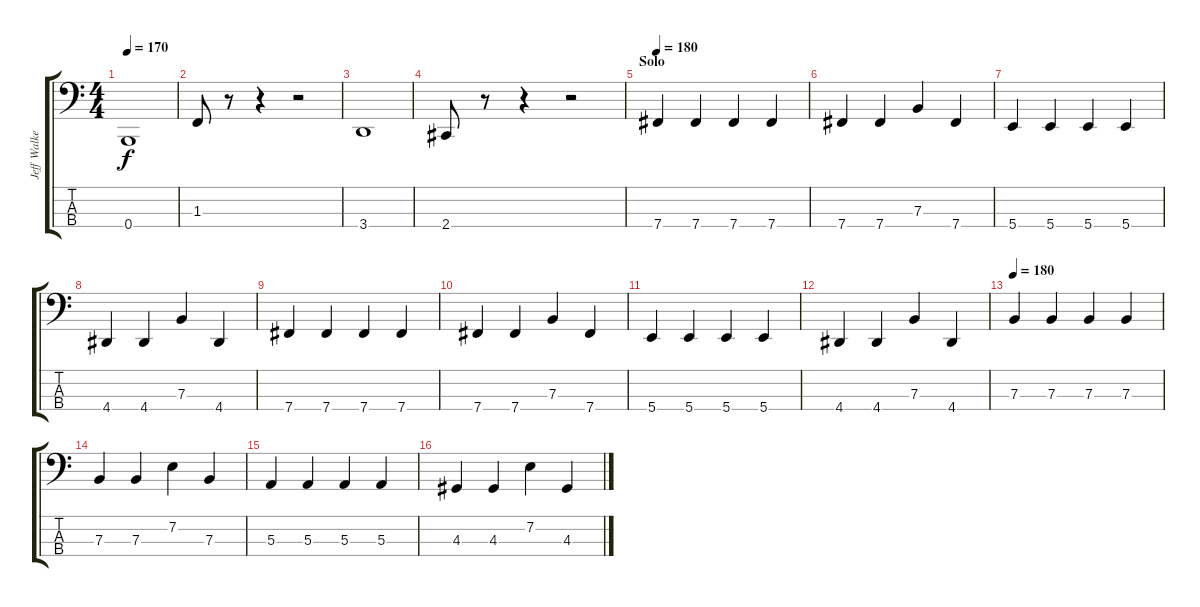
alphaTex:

\track ("Jeff Walker" "Jeff Walke") {instrument electricbasspick}
\staff {score tabs}
\tuning (D2 A1 E1 B0) {hide}
\ts (4 4)
\tempo 170
\clef f4
\ks c
0.4.1{dy f} |
1.3.8 r.8 r.4 r.2 |
3.4.1 |
2.4.8 r.8 r.4 r.2 |
\section ("" "Solo")
\tempo 180
7.4.4 7.4.4 7.4.4 7.4.4 |
7.4.4 7.4.4 7.3.4 7.4.4 |
5.4.4 5.4.4 5.4.4 5.4.4 |
4.4.4 4.4.4 7.3.4 4.4.4 |
7.4.4 7.4.4 7.4.4 7.4.4 |
7.4.4 7.4.4 7.3.4 7.4.4 |
5.4.4 5.4.4 5.4.4 5.4.4 |
4.4.4 4.4.4 7.3.4 4.4.4 |
\tempo 180
7.3.4 7.3.4 7.3.4 7.3.4 |
7.3.4 7.3.4 7.2.4 7.3.4 |
5.3.4 5.3.4 5.3.4 5.3.4 |
4.3.4 4.3.4 7.2.4 4.3.4
